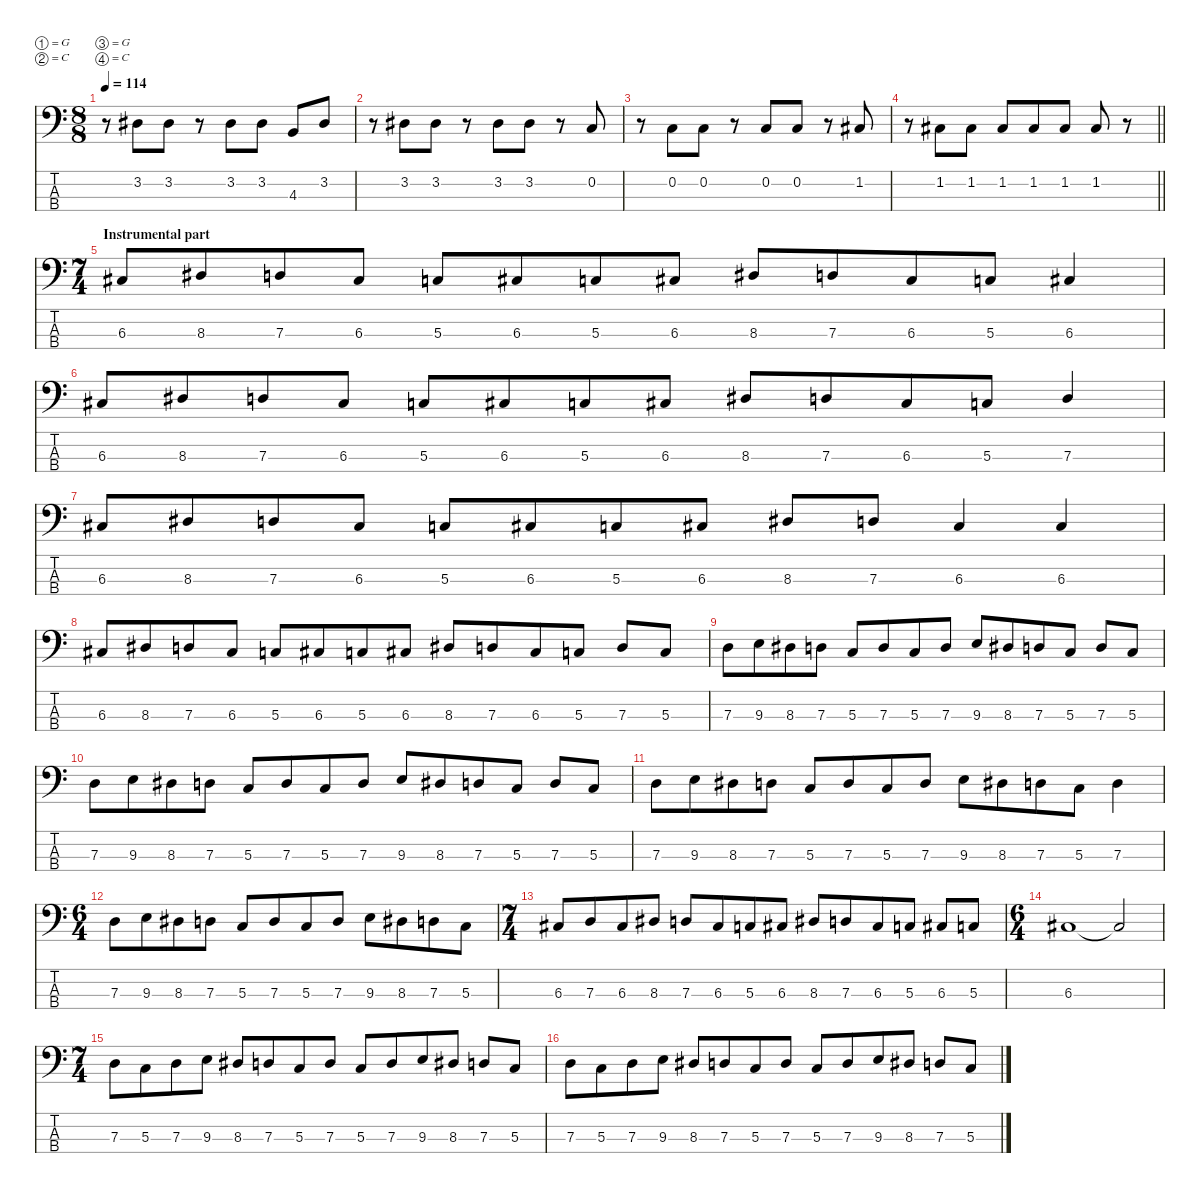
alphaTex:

\defaultSystemsLayout 4
\hideDynamics
\bracketExtendMode nobrackets
\singleTrackTrackNamePolicy hidden
\multiTrackTrackNamePolicy hidden
\firstSystemTrackNameMode fullname
\firstSystemTrackNameOrientation horizontal
\otherSystemsTrackNameOrientation horizontal
\track ("Bass" "el.bs.") {instrument electricbassfinger}
\staff {score tabs}
\tuning (G2 C2 G1 C1)
\ts (8 8)
\tempo 114
\clef f4
\ks c
r.8{dy f beam Down} 3.2{acc #}.8{beam Down} 3.2{acc #}.8{beam Down} r.8{beam Down} 3.2{acc #}.8{beam Up} 3.2{acc #}.8{beam Up} 4.3.8{beam Up} 3.2{acc #}.8{beam Up} |
r.8{beam Down} 3.2{acc #}.8{beam Down} 3.2{acc #}.8{beam Down} r.8{beam Down} 3.2{acc #}.8{beam Up} 3.2{acc #}.8{beam Up} r.8{beam Up} 0.2.8{beam Up} |
r.8{beam Down} 0.2.8{beam Up} 0.2.8{beam Up} r.8{beam Up} 0.2.8{beam Up} 0.2.8{beam Up} r.8{beam Up} 1.2{acc #}.8{beam Up} |
\barLineRight lightlight
r.8{beam Down} 1.2{acc #}.8{beam Up} 1.2{acc #}.8{beam Up} 1.2{acc #}.8{beam Up} 1.2{acc #}.8{beam Up} 1.2{acc #}.8{beam Up} 1.2{acc #}.8{beam Up} r.8{beam Up} |
\ts (7 4)
\beaming (8 4 4 4 4)
\section ("" "Instrumental part")
6.3{acc #}.8{beam Up} 8.3{acc #}.8{beam Up} 7.3.8{beam Up} 6.3{acc #}.8{beam Up} 5.3.8{beam Up} 6.3{acc #}.8{beam Up} 5.3.8{beam Up} 6.3{acc #}.8{beam Up} 8.3{acc #}.8{beam Up} 7.3.8{beam Up} 6.3{acc #}.8{beam Up} 5.3.8{beam Up} 6.3{acc #}.4{beam Up} |
6.3{acc #}.8{beam Up} 8.3{acc #}.8{beam Up} 7.3.8{beam Up} 6.3{acc #}.8{beam Up} 5.3.8{beam Up} 6.3{acc #}.8{beam Up} 5.3.8{beam Up} 6.3{acc #}.8{beam Up} 8.3{acc #}.8{beam Up} 7.3.8{beam Up} 6.3{acc #}.8{beam Up} 5.3.8{beam Up} 7.3.4{beam Up} |
6.3{acc #}.8{beam Up} 8.3{acc #}.8{beam Up} 7.3.8{beam Up} 6.3{acc #}.8{beam Up} 5.3.8{beam Up} 6.3{acc #}.8{beam Up} 5.3.8{beam Up} 6.3{acc #}.8{beam Up} 8.3{acc #}.8{beam Up} 7.3.8{beam Up} 6.3{acc #}.4{beam Up} 6.3{acc #}.4{beam Up} |
6.3{acc #}.8{beam Up} 8.3{acc #}.8{beam Up} 7.3.8{beam Up} 6.3{acc #}.8{beam Up} 5.3.8{beam Up} 6.3{acc #}.8{beam Up} 5.3.8{beam Up} 6.3{acc #}.8{beam Up} 8.3{acc #}.8{beam Up} 7.3.8{beam Up} 6.3{acc #}.8{beam Up} 5.3.8{beam Up} 7.3.8{beam Up} 5.3.8{beam Up} |
7.3.8{beam Down} 9.3.8{beam Down} 8.3{acc #}.8{beam Down} 7.3.8{beam Down} 5.3.8{beam Up} 7.3.8{beam Up} 5.3.8{beam Up} 7.3.8{beam Up} 9.3.8{beam Up} 8.3{acc #}.8{beam Up} 7.3.8{beam Up} 5.3.8{beam Up} 7.3.8{beam Up} 5.3.8{beam Up} |
7.3.8{beam Down} 9.3.8{beam Down} 8.3{acc #}.8{beam Down} 7.3.8{beam Down} 5.3.8{beam Up} 7.3.8{beam Up} 5.3.8{beam Up} 7.3.8{beam Up} 9.3.8{beam Up} 8.3{acc #}.8{beam Up} 7.3.8{beam Up} 5.3.8{beam Up} 7.3.8{beam Up} 5.3.8{beam Up} |
7.3.8{beam Down} 9.3.8{beam Down} 8.3{acc #}.8{beam Down} 7.3.8{beam Down} 5.3.8{beam Up} 7.3.8{beam Up} 5.3.8{beam Up} 7.3.8{beam Up} 9.3.8{beam Down} 8.3{acc #}.8{beam Down} 7.3.8{beam Down} 5.3.8{beam Down} 7.3.4{beam Down} |
\ts (6 4)
\beaming (8 4 4 4 4)
7.3.8{beam Down} 9.3.8{beam Down} 8.3{acc #}.8{beam Down} 7.3.8{beam Down} 5.3.8{beam Up} 7.3.8{beam Up} 5.3.8{beam Up} 7.3.8{beam Up} 9.3.8{beam Down} 8.3{acc #}.8{beam Down} 7.3.8{beam Down} 5.3.8{beam Down} |
\ts (7 4)
\beaming (8 4 4 4 4)
6.3{acc #}.8{beam Up} 7.3.8{beam Up} 6.3{acc #}.8{beam Up} 8.3{acc #}.8{beam Up} 7.3.8{beam Up} 6.3{acc #}.8{beam Up} 5.3.8{beam Up} 6.3{acc #}.8{beam Up} 8.3{acc #}.8{beam Up} 7.3.8{beam Up} 6.3{acc #}.8{beam Up} 5.3.8{beam Up} 6.3{acc #}.8{beam Up} 5.3.8{beam Up} |
\ts (6 4)
\beaming (8 4 4 4 4)
6.3{acc #}.1{beam Up} 6.3{t acc #}.2{beam Up} |
\ts (7 4)
\beaming (8 4 4 4 4)
7.3.8{beam Down} 5.3.8{beam Down} 7.3.8{beam Down} 9.3.8{beam Down} 8.3{acc #}.8{beam Up} 7.3.8{beam Up} 5.3.8{beam Up} 7.3.8{beam Up} 5.3.8{beam Up} 7.3.8{beam Up} 9.3.8{beam Up} 8.3{acc #}.8{beam Up} 7.3.8{beam Up} 5.3.8{beam Up} |
7.3.8{beam Down} 5.3.8{beam Down} 7.3.8{beam Down} 9.3.8{beam Down} 8.3{acc #}.8{beam Up} 7.3.8{beam Up} 5.3.8{beam Up} 7.3.8{beam Up} 5.3.8{beam Up} 7.3.8{beam Up} 9.3.8{beam Up} 8.3{acc #}.8{beam Up} 7.3.8{beam Up} 5.3.8{beam Up}
